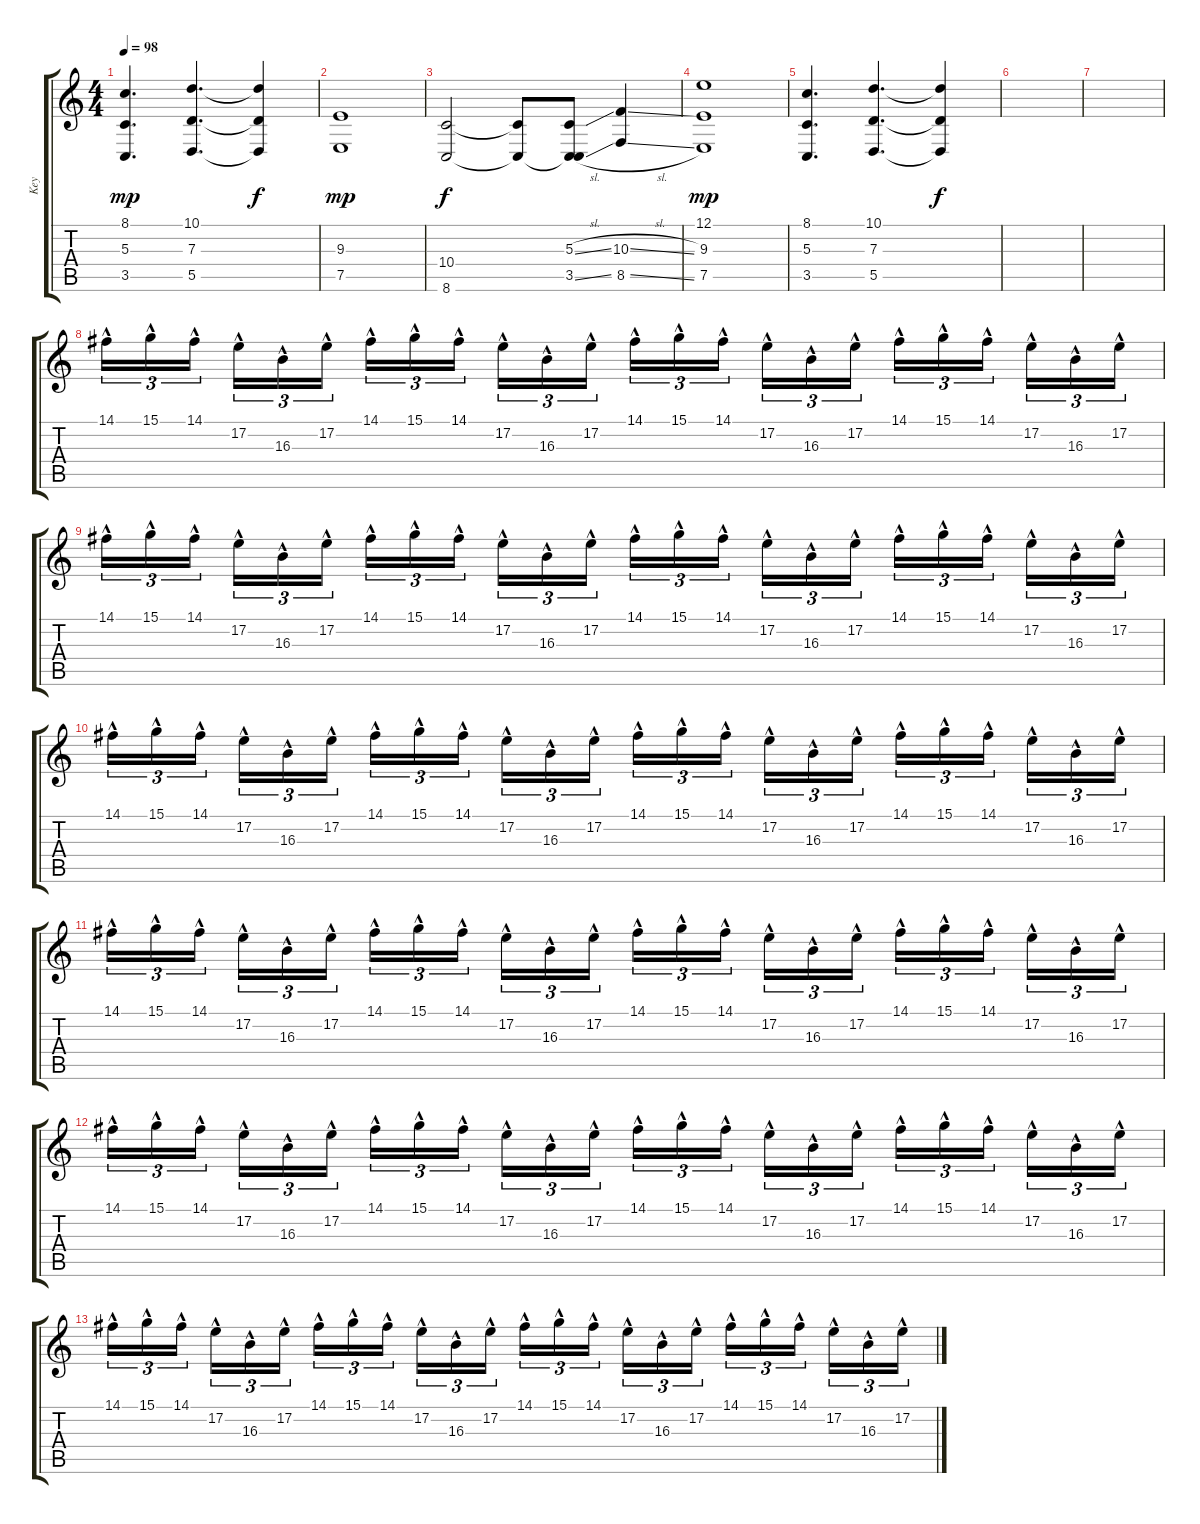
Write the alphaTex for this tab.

\track ("Key" "Key") {instrument pad8sweep}
\staff {score tabs}
\tuning (E4 B3 G3 D3 A2 E2) {hide}
\ts (4 4)
\tempo 98
\clef g2
\ks c
(8.1 5.3 3.5).4{d dy mp} (10.1 7.3 5.5).4{d} (10.1{t} 7.3{t} 5.5{t}).4{dy f} |
(9.3 7.5).1{dy mp} |
(10.4 8.6).2{dy f} (10.4{t} 8.6{t}).8 (5.3{sl} 3.5{sl} 8.6{t}).8 (10.3{sl} 8.5{sl}).4 |
(12.1 9.3 7.5).1{dy mp} |
(8.1 5.3 3.5).4{d} (10.1 7.3 5.5).4{d} (10.1{t} 7.3{t} 5.5{t}).4{dy f} |
|
|
14.1{hac}.16{tu (3 2) instrument stringensemble1} 15.1{hac}.16{tu (3 2)} 14.1{hac}.16{tu (3 2) beam splitsecondary} 17.2{hac}.16{tu (3 2)} 16.3{hac}.16{tu (3 2)} 17.2{hac}.16{tu (3 2)} 14.1{hac}.16{tu (3 2)} 15.1{hac}.16{tu (3 2)} 14.1{hac}.16{tu (3 2) beam splitsecondary} 17.2{hac}.16{tu (3 2)} 16.3{hac}.16{tu (3 2)} 17.2{hac}.16{tu (3 2)} 14.1{hac}.16{tu (3 2)} 15.1{hac}.16{tu (3 2)} 14.1{hac}.16{tu (3 2) beam splitsecondary} 17.2{hac}.16{tu (3 2)} 16.3{hac}.16{tu (3 2)} 17.2{hac}.16{tu (3 2)} 14.1{hac}.16{tu (3 2)} 15.1{hac}.16{tu (3 2)} 14.1{hac}.16{tu (3 2) beam splitsecondary} 17.2{hac}.16{tu (3 2)} 16.3{hac}.16{tu (3 2)} 17.2{hac}.16{tu (3 2)} |
14.1{hac}.16{tu (3 2)} 15.1{hac}.16{tu (3 2)} 14.1{hac}.16{tu (3 2) beam splitsecondary} 17.2{hac}.16{tu (3 2)} 16.3{hac}.16{tu (3 2)} 17.2{hac}.16{tu (3 2)} 14.1{hac}.16{tu (3 2)} 15.1{hac}.16{tu (3 2)} 14.1{hac}.16{tu (3 2) beam splitsecondary} 17.2{hac}.16{tu (3 2)} 16.3{hac}.16{tu (3 2)} 17.2{hac}.16{tu (3 2)} 14.1{hac}.16{tu (3 2)} 15.1{hac}.16{tu (3 2)} 14.1{hac}.16{tu (3 2) beam splitsecondary} 17.2{hac}.16{tu (3 2)} 16.3{hac}.16{tu (3 2)} 17.2{hac}.16{tu (3 2)} 14.1{hac}.16{tu (3 2)} 15.1{hac}.16{tu (3 2)} 14.1{hac}.16{tu (3 2) beam splitsecondary} 17.2{hac}.16{tu (3 2)} 16.3{hac}.16{tu (3 2)} 17.2{hac}.16{tu (3 2)} |
14.1{hac}.16{tu (3 2)} 15.1{hac}.16{tu (3 2)} 14.1{hac}.16{tu (3 2) beam splitsecondary} 17.2{hac}.16{tu (3 2)} 16.3{hac}.16{tu (3 2)} 17.2{hac}.16{tu (3 2)} 14.1{hac}.16{tu (3 2)} 15.1{hac}.16{tu (3 2)} 14.1{hac}.16{tu (3 2) beam splitsecondary} 17.2{hac}.16{tu (3 2)} 16.3{hac}.16{tu (3 2)} 17.2{hac}.16{tu (3 2)} 14.1{hac}.16{tu (3 2)} 15.1{hac}.16{tu (3 2)} 14.1{hac}.16{tu (3 2) beam splitsecondary} 17.2{hac}.16{tu (3 2)} 16.3{hac}.16{tu (3 2)} 17.2{hac}.16{tu (3 2)} 14.1{hac}.16{tu (3 2)} 15.1{hac}.16{tu (3 2)} 14.1{hac}.16{tu (3 2) beam splitsecondary} 17.2{hac}.16{tu (3 2)} 16.3{hac}.16{tu (3 2)} 17.2{hac}.16{tu (3 2)} |
14.1{hac}.16{tu (3 2)} 15.1{hac}.16{tu (3 2)} 14.1{hac}.16{tu (3 2) beam splitsecondary} 17.2{hac}.16{tu (3 2)} 16.3{hac}.16{tu (3 2)} 17.2{hac}.16{tu (3 2)} 14.1{hac}.16{tu (3 2)} 15.1{hac}.16{tu (3 2)} 14.1{hac}.16{tu (3 2) beam splitsecondary} 17.2{hac}.16{tu (3 2)} 16.3{hac}.16{tu (3 2)} 17.2{hac}.16{tu (3 2)} 14.1{hac}.16{tu (3 2)} 15.1{hac}.16{tu (3 2)} 14.1{hac}.16{tu (3 2) beam splitsecondary} 17.2{hac}.16{tu (3 2)} 16.3{hac}.16{tu (3 2)} 17.2{hac}.16{tu (3 2)} 14.1{hac}.16{tu (3 2)} 15.1{hac}.16{tu (3 2)} 14.1{hac}.16{tu (3 2) beam splitsecondary} 17.2{hac}.16{tu (3 2)} 16.3{hac}.16{tu (3 2)} 17.2{hac}.16{tu (3 2)} |
14.1{hac}.16{tu (3 2)} 15.1{hac}.16{tu (3 2)} 14.1{hac}.16{tu (3 2) beam splitsecondary} 17.2{hac}.16{tu (3 2)} 16.3{hac}.16{tu (3 2)} 17.2{hac}.16{tu (3 2)} 14.1{hac}.16{tu (3 2)} 15.1{hac}.16{tu (3 2)} 14.1{hac}.16{tu (3 2) beam splitsecondary} 17.2{hac}.16{tu (3 2)} 16.3{hac}.16{tu (3 2)} 17.2{hac}.16{tu (3 2)} 14.1{hac}.16{tu (3 2)} 15.1{hac}.16{tu (3 2)} 14.1{hac}.16{tu (3 2) beam splitsecondary} 17.2{hac}.16{tu (3 2)} 16.3{hac}.16{tu (3 2)} 17.2{hac}.16{tu (3 2)} 14.1{hac}.16{tu (3 2)} 15.1{hac}.16{tu (3 2)} 14.1{hac}.16{tu (3 2) beam splitsecondary} 17.2{hac}.16{tu (3 2)} 16.3{hac}.16{tu (3 2)} 17.2{hac}.16{tu (3 2)} |
14.1{hac}.16{tu (3 2)} 15.1{hac}.16{tu (3 2)} 14.1{hac}.16{tu (3 2) beam splitsecondary} 17.2{hac}.16{tu (3 2)} 16.3{hac}.16{tu (3 2)} 17.2{hac}.16{tu (3 2)} 14.1{hac}.16{tu (3 2)} 15.1{hac}.16{tu (3 2)} 14.1{hac}.16{tu (3 2) beam splitsecondary} 17.2{hac}.16{tu (3 2)} 16.3{hac}.16{tu (3 2)} 17.2{hac}.16{tu (3 2)} 14.1{hac}.16{tu (3 2)} 15.1{hac}.16{tu (3 2)} 14.1{hac}.16{tu (3 2) beam splitsecondary} 17.2{hac}.16{tu (3 2)} 16.3{hac}.16{tu (3 2)} 17.2{hac}.16{tu (3 2)} 14.1{hac}.16{tu (3 2)} 15.1{hac}.16{tu (3 2)} 14.1{hac}.16{tu (3 2) beam splitsecondary} 17.2{hac}.16{tu (3 2)} 16.3{hac}.16{tu (3 2)} 17.2{hac}.16{tu (3 2)}
